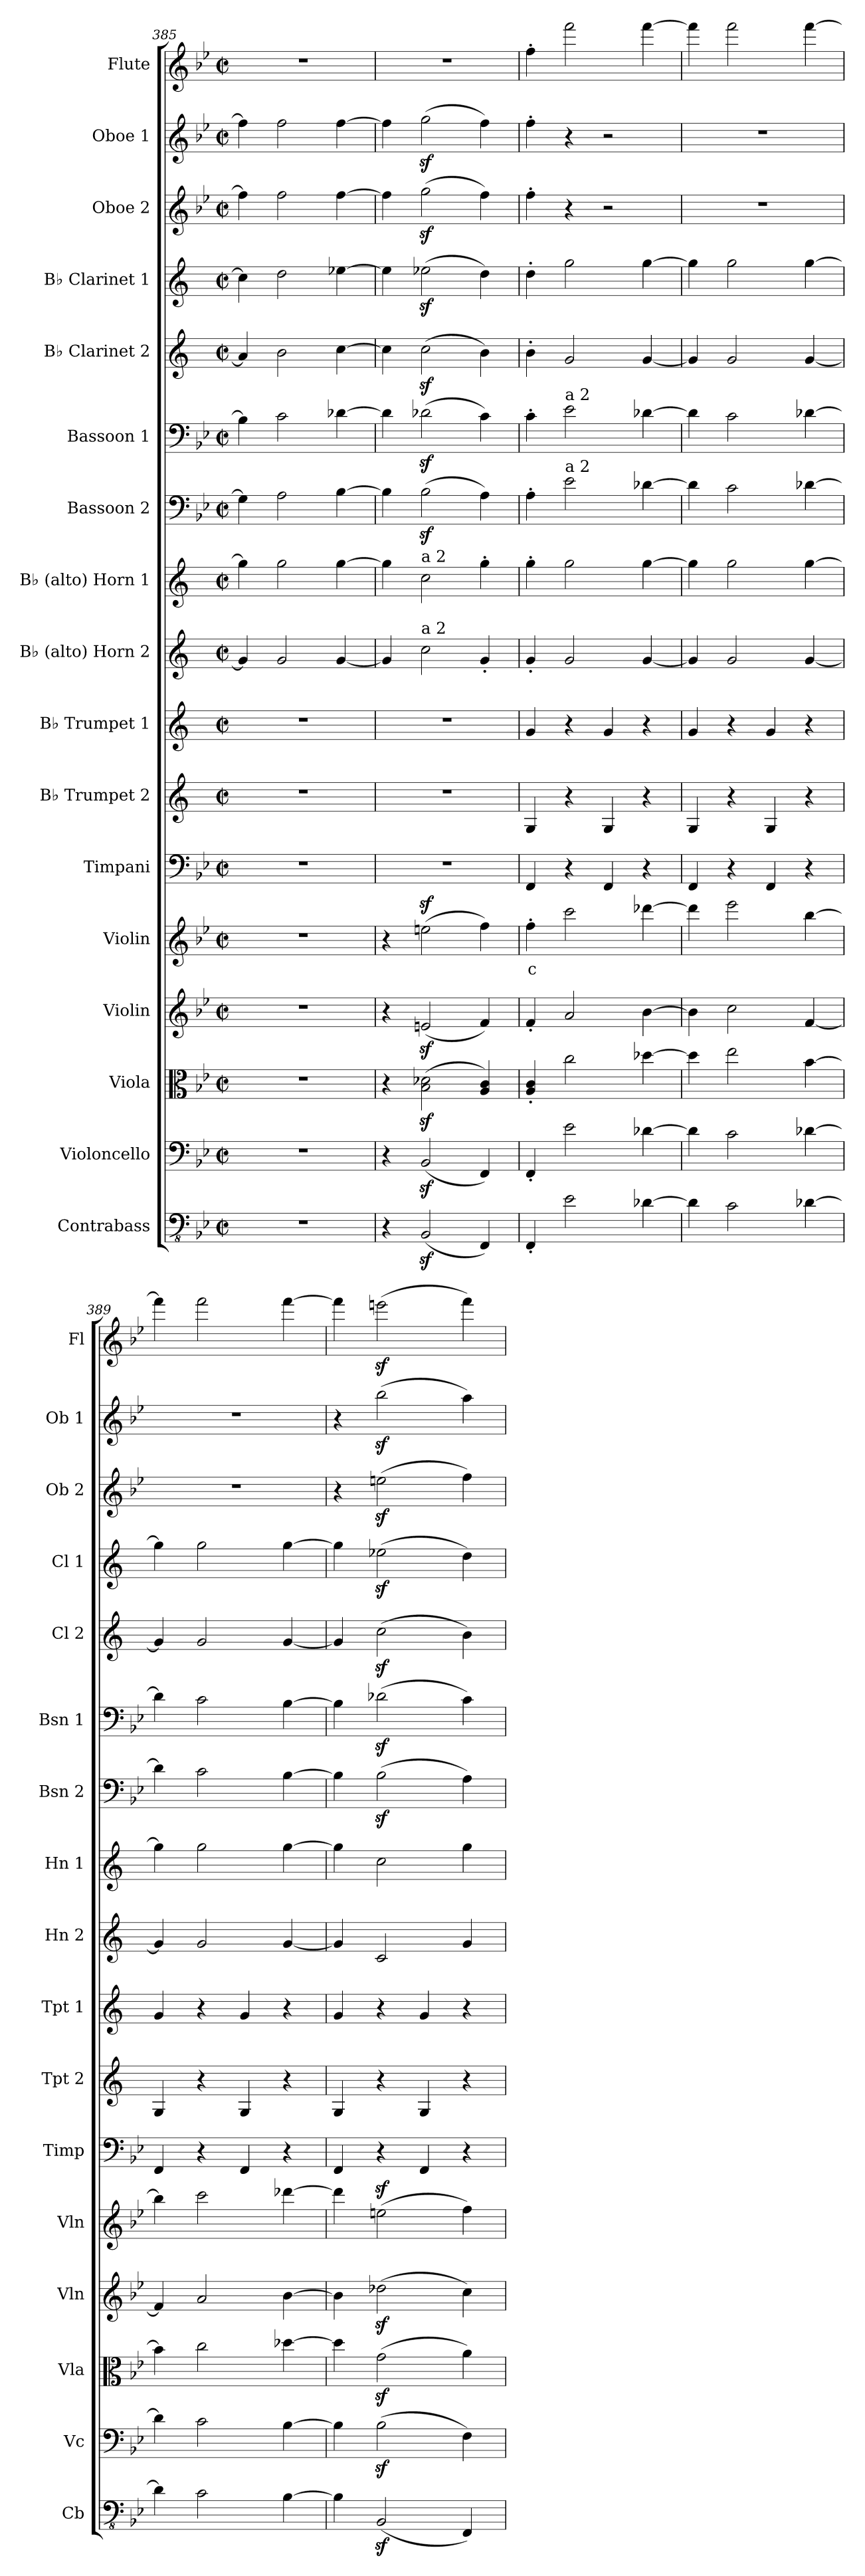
**kern	**kern	**kern	**kern	**kern	**text	**kern	**kern	**kern	**kern	**kern	**kern	**kern	**kern	**kern	**kern	**kern	**kern
*part17	*part16	*part15	*part14	*part13	*part13	*part12	*part11	*part10	*part9	*part8	*part7	*part6	*part5	*part4	*part3	*part2	*part1
*staff17	*staff16	*staff15	*staff14	*staff13	*staff13	*staff12	*staff11	*staff10	*staff9	*staff8	*staff7	*staff6	*staff5	*staff4	*staff3	*staff2	*staff1
*I"Contrabass	*I"Violoncello	*I"Viola	*I"Violin	*I"Violin	*	*I"Timpani	*I"B♭ Trumpet 2	*I"B♭ Trumpet 1	*I"B♭ (alto) Horn 2	*I"B♭ (alto) Horn 1	*I"Bassoon 2	*I"Bassoon 1	*I"B♭ Clarinet 2	*I"B♭ Clarinet 1	*I"Oboe 2	*I"Oboe 1	*I"Flute
*I'Cb	*I'Vc	*I'Vla	*I'Vln	*I'Vln	*	*I'Timp	*I'Tpt 2	*I'Tpt 1	*I'Hn 2	*I'Hn 1	*I'Bsn 2	*I'Bsn 1	*I'Cl 2	*I'Cl 1	*I'Ob 2	*I'Ob 1	*I'Fl
*clefFv4	*clefF4	*clefC3	*clefG2	*clefG2	*	*clefF4	*clefG2	*clefG2	*clefG2	*clefG2	*clefF4	*clefF4	*clefG2	*clefG2	*clefG2	*clefG2	*clefG2
*	*	*	*	*	*	*	*ITrd1c2	*ITrd1c2	*ITrd1c2	*ITrd1c2	*	*	*ITrd1c2	*ITrd1c2	*	*	*
*k[b-e-]	*k[b-e-]	*k[b-e-]	*k[b-e-]	*k[b-e-]	*	*k[b-e-]	*k[b-e-]	*k[b-e-]	*k[b-e-]	*k[b-e-]	*k[b-e-]	*k[b-e-]	*k[b-e-]	*k[b-e-]	*k[b-e-]	*k[b-e-]	*k[b-e-]
*M2/2	*M2/2	*M2/2	*M2/2	*M2/2	*	*M2/2	*M2/2	*M2/2	*M2/2	*M2/2	*M2/2	*M2/2	*M2/2	*M2/2	*M2/2	*M2/2	*M2/2
*met(c|)	*met(c|)	*met(c|)	*met(c|)	*met(c|)	*	*met(c|)	*met(c|)	*met(c|)	*met(c|)	*met(c|)	*met(c|)	*met(c|)	*met(c|)	*met(c|)	*met(c|)	*met(c|)	*met(c|)
=385	=385	=385	=385	=385	=385	=385	=385	=385	=385	=385	=385	=385	=385	=385	=385	=385	=385
1r	1r	1r	1r	1r	.	1r	1r	1r	4f/]	4ff\]	4G\]	4B-\]	4g/]	4b-\]	4ff\]	4ff\]	1r
.	.	.	.	.	.	.	.	.	2f/	2ff\	2A\	2c\	2a\	2cc\	2ff\	2ff\	.
.	.	.	.	.	.	.	.	.	[4f/	[4ff\	[4B-\	[4d-X\	[4b-\	[4dd-X\	[4ff\	[4ff\	.
=386	=386	=386	=386	=386	=386	=386	=386	=386	=386	=386	=386	=386	=386	=386	=386	=386	=386
4r	4r	4r	4r	4r	.	1r	1r	1r	4f/]	4ff\]	4B-\]	4d-\]	4b-\]	4dd-\]	4ff\]	4ff\]	1r
!	!	!	!	!	!	!	!	!	!	!LO:TX:a:t=a 2	!	!	!	!	!	!	!
!	!	!	!	!	!	!	!	!	!LO:TX:a:t=a 2	!	!	!	!	!	!	!	!
(<2BBB-z</	(<2BB-z</	(>2B-\z< 2d-X\z<	(<2enz</	(>2eenz<\	.	.	.	.	2b-\	2b-\	(>2B-z<\	(>2d-Xz<\	(>2b-z<\	(>2dd-Xz<\	(>2ggz<\	(>2ggz<\	.
4FFF/)	4FF/)	4A/ 4c/)	4f/)	4ff\)	.	.	.	.	4f'/	4ff'\	4A\)	4c\)	4a\)	4cc\)	4ff\)	4ff\)	.
=387	=387	=387	=387	=387	=387	=387	=387	=387	=387	=387	=387	=387	=387	=387	=387	=387	=387
!	!	!	!	!	!LO:LY:b:color=#FF0000	!	!	!	!	!	!	!	!	!	!	!	!
4FFF'/	4FF'/	4A/' 4c/'	4f'/	4ff'\	c	4FF/	4F/	4f/	4f'/	4ff'\	4A'\	4c'\	4a'\	4cc'\	4ff'\	4ff'\	4ff'\
!	!	!	!	!	!	!	!	!	!	!	!	!LO:TX:a:t=a 2	!	!	!	!	!
!	!	!	!	!	!	!	!	!	!	!	!LO:TX:a:t=a 2	!	!	!	!	!	!
2E-\	2e-\	2cc\	2a/	2ccc\	.	4r	4r	4r	2f/	2ff\	2e-\	2e-\	2f/	2ff\	4r	4r	2fff\
.	.	.	.	.	.	4FF/	4F/	4f/	.	.	.	.	.	.	2r	2r	.
[4D-X\	[4d-X\	[4dd-X\	[4b-\	[4ddd-X\	.	4r	4r	4r	[4f/	[4ff\	[4d-X\	[4d-X\	[4f/	[4ff\	.	.	[4fff\
=388	=388	=388	=388	=388	=388	=388	=388	=388	=388	=388	=388	=388	=388	=388	=388	=388	=388
4D-\]	4d-\]	4dd-\]	4b-\]	4ddd-\]	.	4FF/	4F/	4f/	4f/]	4ff\]	4d-\]	4d-\]	4f/]	4ff\]	1r	1r	4fff\]
2C\	2c\	2ee-\	2cc\	2eee-\	.	4r	4r	4r	2f/	2ff\	2c\	2c\	2f/	2ff\	.	.	2fff\
.	.	.	.	.	.	4FF/	4F/	4f/	.	.	.	.	.	.	.	.	.
[4D-X\	[4d-X\	[4b-\	[4f/	[4bb-\	.	4r	4r	4r	[4f/	[4ff\	[4d-X\	[4d-X\	[4f/	[4ff\	.	.	[4fff\
=389	=389	=389	=389	=389	=389	=389	=389	=389	=389	=389	=389	=389	=389	=389	=389	=389	=389
4D-\]	4d-\]	4b-\]	4f/]	4bb-\]	.	4FF/	4F/	4f/	4f/]	4ff\]	4d-\]	4d-\]	4f/]	4ff\]	1r	1r	4fff\]
2C\	2c\	2cc\	2a/	2ccc\	.	4r	4r	4r	2f/	2ff\	2c\	2c\	2f/	2ff\	.	.	2fff\
.	.	.	.	.	.	4FF/	4F/	4f/	.	.	.	.	.	.	.	.	.
[4BB-\	[4B-\	[4dd-X\	[4b-\	[4ddd-X\	.	4r	4r	4r	[4f/	[4ff\	[4B-\	[4B-\	[4f/	[4ff\	.	.	[4fff\
=390	=390	=390	=390	=390	=390	=390	=390	=390	=390	=390	=390	=390	=390	=390	=390	=390	=390
4BB-\]	4B-\]	4dd-\]	4b-\]	4ddd-\]	.	4FF/	4F/	4f/	4f/]	4ff\]	4B-\]	4B-\]	4f/]	4ff\]	4r	4r	4fff\]
(<2BBB-z</	(>2B-z<\	(>2gz<\	(>2dd-Xz<\	(>2eenz<\	.	4r	4r	4r	2B-/	2b-\	(>2B-z<\	(>2d-Xz<\	(>2b-z<\	(>2dd-Xz<\	(>2eenz<\	(>2bb-z<\	(>2eeenz<\
.	.	.	.	.	.	4FF/	4F/	4f/	.	.	.	.	.	.	.	.	.
4FFF/)	4F\)	4a\)	4cc\)	4ff\)	.	4r	4r	4r	4f/	4ff\	4A\)	4c\)	4a\)	4cc\)	4ff\)	4aa\)	4fff\)
=	=	=	=	=	=	=	=	=	=	=	=	=	=	=	=	=	=
*-	*-	*-	*-	*-	*-	*-	*-	*-	*-	*-	*-	*-	*-	*-	*-	*-	*-
